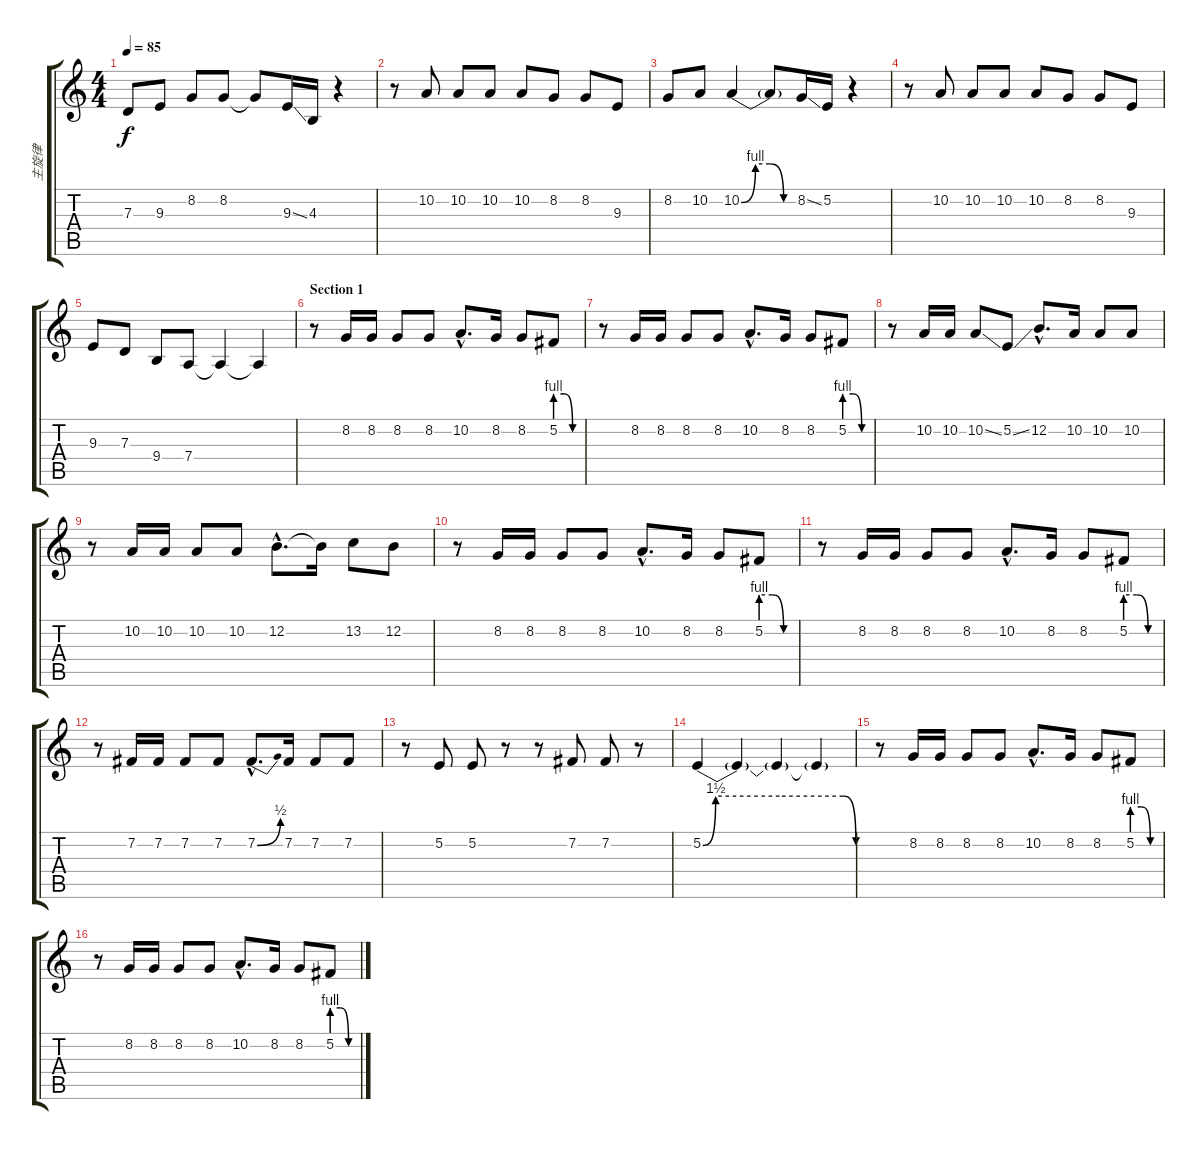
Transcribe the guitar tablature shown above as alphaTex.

\track ("主旋律" "主旋律") {instrument voiceoohs}
\staff {score tabs}
\tuning (E4 B3 G3 D3 A2 E2) {hide}
\ts (4 4)
\tempo 85
\clef g2
\ks c
7.3.8{dy f} 9.3.8 8.2.8 8.2.8 8.2{t}.8 9.3{ss}.16 4.3.16 r.4 |
r.8 10.2.8 10.2.8 10.2.8 10.2.8 8.2.8 8.2.8 9.3.8 |
8.2.8 10.2.8 10.2{be (custom 0 0 15 4 30 4 45 0 60 0)}.4 10.2{t}.8 8.2{ss}.16 5.2.16 r.4 |
r.8 10.2.8 10.2.8 10.2.8 10.2.8 8.2.8 8.2.8 9.3.8 |
9.3.8 7.3.8 9.4.8 7.4.8 7.4{t}.4 7.4{t}.4 |
\section ("" "Section 1")
r.8 8.2.16 8.2.16 8.2.8 8.2.8 10.2{hac}.8{d} 8.2.16 8.2.8 5.2{be (custom 0 4 20 4 40 0 60 0)}.8 |
r.8 8.2.16 8.2.16 8.2.8 8.2.8 10.2{hac}.8{d} 8.2.16 8.2.8 5.2{be (custom 0 4 20 4 40 0 60 0)}.8 |
r.8 10.2.16 10.2.16 10.2{ss}.8 5.2{ss}.8 12.2{hac}.8{d} 10.2.16 10.2.8 10.2.8 |
r.8 10.2.16 10.2.16 10.2.8 10.2.8 12.2{hac}.8{d} 12.2{t}.16 13.2.8 12.2.8 |
r.8 8.2.16 8.2.16 8.2.8 8.2.8 10.2{hac}.8{d} 8.2.16 8.2.8 5.2{be (custom 0 4 20 4 40 0 60 0)}.8 |
r.8 8.2.16 8.2.16 8.2.8 8.2.8 10.2{hac}.8{d} 8.2.16 8.2.8 5.2{be (custom 0 4 20 4 40 0 60 0)}.8 |
r.8 7.2.16 7.2.16 7.2.8 7.2.8 7.2{be (bend 0 0 60 2) hac}.8{d} 7.2.16 7.2.8 7.2.8 |
r.8 5.2.8 5.2.8 r.8 r.8 7.2.8 7.2.8 r.8 |
5.2{be (custom 0 0 5 6 30 6 55 6 60 0)}.4 5.2{t}.4 5.2{t}.4 5.2{t}.4 |
r.8 8.2.16 8.2.16 8.2.8 8.2.8 10.2{hac}.8{d} 8.2.16 8.2.8 5.2{be (custom 0 4 20 4 40 0 60 0)}.8 |
r.8 8.2.16 8.2.16 8.2.8 8.2.8 10.2{hac}.8{d} 8.2.16 8.2.8 5.2{be (custom 0 4 20 4 40 0 60 0)}.8
